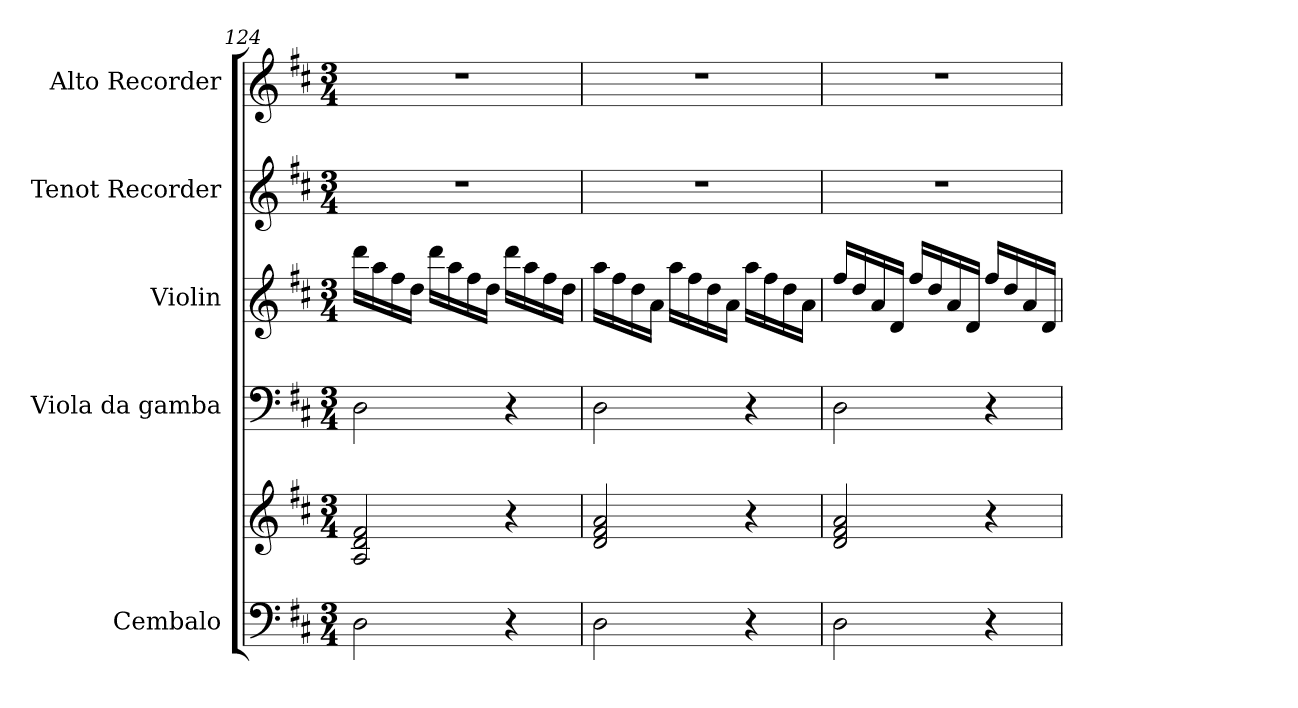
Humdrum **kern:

**kern	**kern	**kern	**kern	**kern	**kern
*part5	*part5	*part4	*part3	*part2	*part1
*staff6	*staff5	*staff4	*staff3	*staff2	*staff1
*I"Cembalo	*	*I"Viola da gamba	*I"Violin	*I"Tenot Recorder	*I"Alto Recorder
*	*	*I'Vla. d. g.	*I'Vln.	*I'T. Rec.	*I'A. Rec
*clefF4	*clefG2	*clefF4	*clefG2	*clefG2	*clefG2
*k[f#c#]	*k[f#c#]	*k[f#c#]	*k[f#c#]	*k[f#c#]	*k[f#c#]
*M3/4	*M3/4	*M3/4	*M3/4	*M3/4	*M3/4
=124	=124	=124	=124	=124	=124
2D\	2A/ 2d/ 2f#/	2D\	16ddd\LL	2.r	2.r
.	.	.	16aa\	.	.
.	.	.	16ff#\	.	.
.	.	.	16dd\JJ	.	.
.	.	.	16ddd\LL	.	.
.	.	.	16aa\	.	.
.	.	.	16ff#\	.	.
.	.	.	16dd\JJ	.	.
4r	4r	4r	16ddd\LL	.	.
.	.	.	16aa\	.	.
.	.	.	16ff#\	.	.
.	.	.	16dd\JJ	.	.
=125	=125	=125	=125	=125	=125
2D\	2d/ 2f#/ 2a/	2D\	16aa\LL	2.r	2.r
.	.	.	16ff#\	.	.
.	.	.	16dd\	.	.
.	.	.	16a\JJ	.	.
.	.	.	16aa\LL	.	.
.	.	.	16ff#\	.	.
.	.	.	16dd\	.	.
.	.	.	16a\JJ	.	.
4r	4r	4r	16aa\LL	.	.
.	.	.	16ff#\	.	.
.	.	.	16dd\	.	.
.	.	.	16a\JJ	.	.
=126	=126	=126	=126	=126	=126
2D\	2d/ 2f#/ 2a/	2D\	16ff#/LL	2.r	2.r
.	.	.	16dd/	.	.
.	.	.	16a/	.	.
.	.	.	16d/JJ	.	.
.	.	.	16ff#/LL	.	.
.	.	.	16dd/	.	.
.	.	.	16a/	.	.
.	.	.	16d/JJ	.	.
4r	4r	4r	16ff#/LL	.	.
.	.	.	16dd/	.	.
.	.	.	16a/	.	.
.	.	.	16d/JJ	.	.
=	=	=	=	=	=
*-	*-	*-	*-	*-	*-
